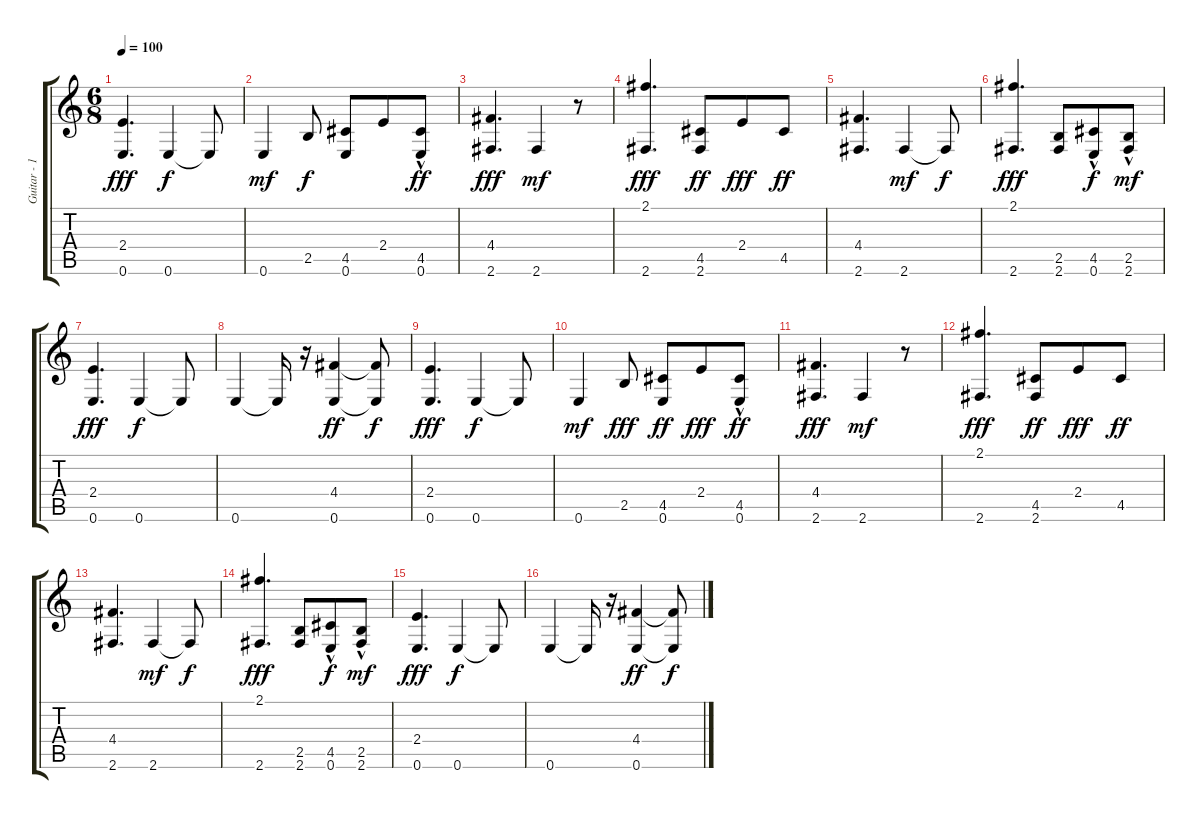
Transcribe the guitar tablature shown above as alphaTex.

\track ("Guitar - 1" "Guitar - 1") {instrument electricguitarjazz}
\staff {score tabs}
\tuning (E4 B3 G3 D3 A2 E2) {hide}
\ts (6 8)
\tempo 100
\clef g2
\ks c
(2.4 0.6).4{d dy fff} 0.6.4{dy f} 0.6{t}.8 |
0.6.4{dy mf} 2.5.8{dy f} (4.5 0.6).8 2.4.8 (4.5 0.6{hac}).8{dy ff} |
(4.4 2.6).4{d dy fff} 2.6.4{dy mf} r.8 |
(2.1 2.6).4{d dy fff} (4.5 2.6).8{dy ff} 2.4.8{dy fff} 4.5.8{dy ff} |
(4.4 2.6).4{d} 2.6.4{dy mf} 2.6{t}.8{dy f} |
(2.1 2.6).4{d dy fff} (2.5 2.6).8 (4.5{hac} 0.6).8{dy f} (2.5{hac} 2.6).8{dy mf} |
(2.4 0.6).4{d dy fff} 0.6.4{dy f} 0.6{t}.8 |
0.6.4 0.6{t}.16 r.16 (4.4 0.6).4{dy ff} (4.4{t} 0.6{t}).8{dy f} |
(2.4 0.6).4{d dy fff} 0.6.4{dy f} 0.6{t}.8 |
0.6.4{dy mf} 2.5.8{dy fff} (4.5 0.6).8{dy ff} 2.4.8{dy fff} (4.5 0.6{hac}).8{dy ff} |
(4.4 2.6).4{d dy fff} 2.6.4{dy mf} r.8 |
(2.1 2.6).4{d dy fff} (4.5 2.6).8{dy ff} 2.4.8{dy fff} 4.5.8{dy ff} |
(4.4 2.6).4{d} 2.6.4{dy mf} 2.6{t}.8{dy f} |
(2.1 2.6).4{d dy fff} (2.5 2.6).8 (4.5{hac} 0.6).8{dy f} (2.5{hac} 2.6).8{dy mf} |
(2.4 0.6).4{d dy fff} 0.6.4{dy f} 0.6{t}.8 |
0.6.4 0.6{t}.16 r.16 (4.4 0.6).4{dy ff} (4.4{t} 0.6{t}).8{dy f}
